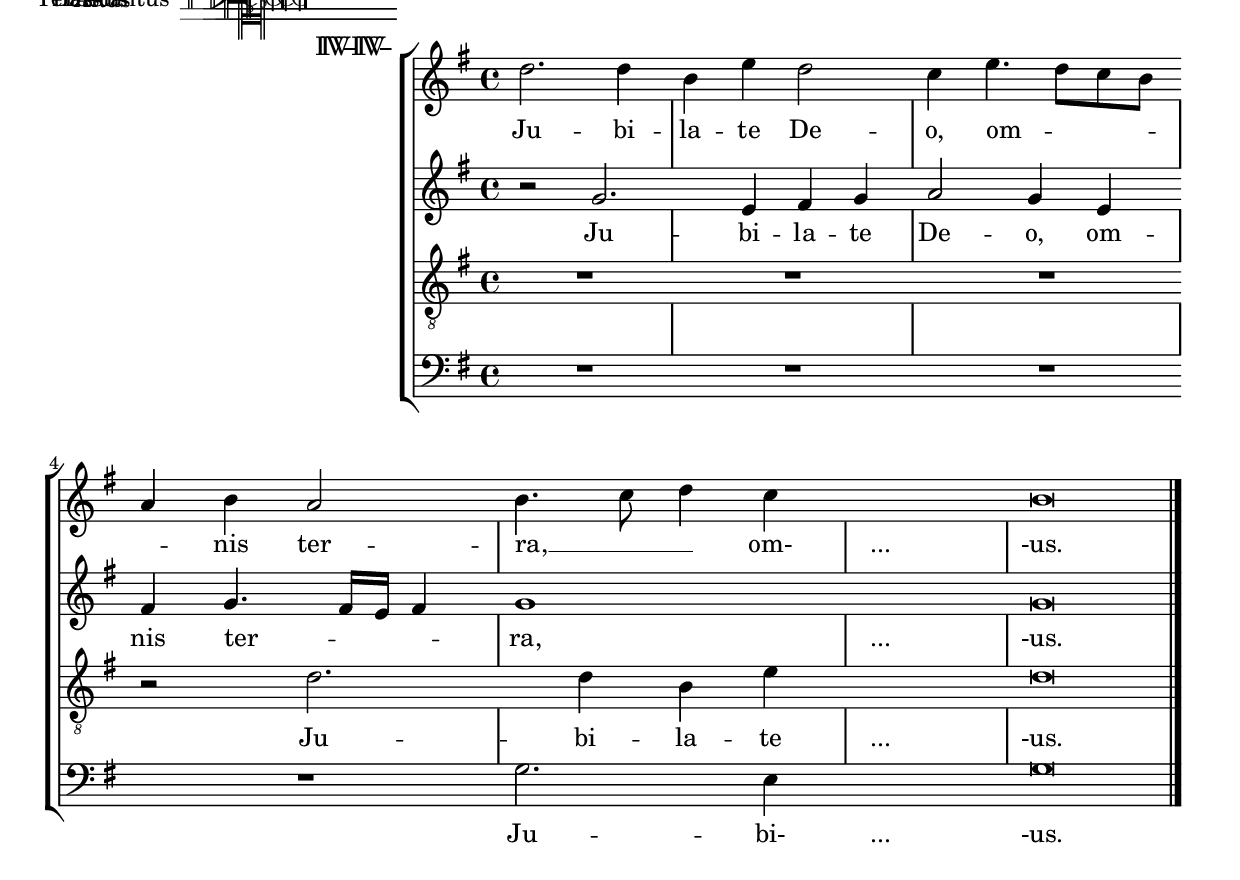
%% Do not edit this file; it is auto-generated from input/new
%% This file is in the public domain.
%% Note: this file works from version 2.12.0
\version "2.13.1"
\header {
%% Translation of GIT committish: aea975539ec44fd0f1a8fd25930b88b5ab64b53a
  texidoces = "
Los «incipit» se pueden escribir utilizando el grob del nombre del
instruemento, pero manteniendo independientes las definiciones del
nombre del instrumento y del incipit."
 
 doctitlees = "Incipit"

  lsrtags = "staff-notation,ancient-notation"
  texidoc = "Incipits can be added using the instrument name grob, but
keeping separate the instrument name definition and the incipit definition."
  doctitle = "Incipit"
} % begin verbatim


incipit =
#(define-music-function (parser location incipit-music) (ly:music?)
  #{
    \once \override Staff.InstrumentName #'self-alignment-X = #RIGHT
    \once \override Staff.InstrumentName #'self-alignment-Y = #UP
    \once \override Staff.InstrumentName #'Y-offset = #4
    \once \override Staff.InstrumentName #'padding = #0.3
    \once \override Staff.InstrumentName #'stencil =
    #(lambda (grob)
       (let* ((instrument-name (ly:grob-property grob 'long-text))
              (layout (ly:output-def-clone (ly:grob-layout grob)))
              (music (make-music 'SequentialMusic
                      'elements (list (make-music 'ContextSpeccedMusic
                                        'context-type 'MensuralStaff
                                        'element (make-music 'PropertySet
                                                   'symbol 'instrumentName
                                                   'value instrument-name))
                                      $incipit-music)))
              (score (ly:make-score music))
              (mm (ly:output-def-lookup layout 'mm))
              (indent (ly:output-def-lookup layout 'indent))
              (width (ly:output-def-lookup layout 'incipit-width))
              (incipit-width (if (number? width)
                                 (* width mm)
                                 (* indent 0.5))))
         (ly:output-def-set-variable! layout 'indent (- indent incipit-width))
         (ly:output-def-set-variable! layout 'line-width indent)
         (ly:output-def-set-variable! layout 'ragged-right #f)
         (ly:output-def-set-variable! layout 'ragged-last #f)
         (ly:output-def-set-variable! layout 'system-count 1)
         (ly:score-add-output-def! score layout)
         (ly:grob-set-property! grob 'long-text
               (markup #:score score))
         (ly:system-start-text::print grob)))
  #})

%%%%%%%%%%%%%%%%%%%%%%%%%

global = {
  \set Score.skipBars = ##t
  \key g \major
  \time 4/4

  % the actual music
  \skip 1*8

  % let finis bar go through all staves
  \override Staff.BarLine #'transparent = ##f

  % finis bar
  \bar "|."
}

discantusIncipit = <<
  \new MensuralVoice = "discantusIncipit" <<
    \repeat unfold 9 { s1 \noBreak }
    {
      \clef "neomensural-c1"
      \key f \major
      \time 2/2
      c''1.
    }
  >>
  \new Lyrics \lyricsto discantusIncipit { IV- }
>>

discantusNotes = {
  \transpose c' c'' {
    \clef "treble"
    d'2. d'4 |
    b e' d'2 |
    c'4 e'4.( d'8 c' b |
    a4) b a2 |
    b4.( c'8 d'4) c'4 |
    \once \override NoteHead #'transparent = ##t
    c'1 |
    b\breve |
  }
}

discantusLyrics = \lyricmode {
  Ju -- bi -- |
  la -- te De -- |
  o, om --
  nis ter -- |
  ra, __ om- |
  "..." |
  -us. |
}

altusIncipit = <<
  \new MensuralVoice = "altusIncipit" <<
    \repeat unfold 9 { s1 \noBreak }
    {
      \clef "neomensural-c3"
      \key f \major
      \time 2/2
      r1 f'1.
    }
  >>
  \new Lyrics \lyricsto altusIncipit { IV- }
>>

altusNotes = {
  \transpose c' c'' {
    \clef "treble"
    % two measures
    r2 g2. e4 fis g |
    a2 g4 e |
    fis g4.( fis16 e fis4) |
    g1 |
    \once \override NoteHead #'transparent = ##t
    g1 |
    g\breve |
  }
}

altusLyrics = \lyricmode {
  % two measures
  Ju -- bi -- la -- te |
  De -- o, om -- |
  nis ter -- ra, |
  "..." |
  -us. |
}

tenorIncipit = <<
  \new MensuralVoice = "tenorIncipit" <<
    \repeat unfold 9 { s1 \noBreak }
    {
      \clef "neomensural-c4"
      \key f \major
      \time 2/2
      r\longa
      r\breve
      r1 c'1.
    }
  >>
  \new Lyrics \lyricsto tenorIncipit { IV- }
>>

tenorNotes = {
  \transpose c' c' {
    \once \override Staff.VerticalAxisGroup #'minimum-Y-extent = #'(-6 . 3)
    \clef "treble_8"
    R1 |
    R1 |
    R1 |
    % two measures
    r2 d'2. d'4 b e' |
    \once \override NoteHead #'transparent = ##t
    e'1 |
    d'\breve |
  }
}

tenorLyrics = \lyricmode {
  % two measures
  Ju -- bi -- la -- te |
  "..." |
  -us. 
}

bassusIncipit = <<
  \new MensuralVoice = "bassusIncipit" <<
    \repeat unfold 9 { s1 \noBreak }
    {
      \clef "bass"
      \key f \major
      \time 2/2
      %% incipit
      r\maxima
      f1.
    }
  >>
  \new Lyrics \lyricsto bassusIncipit { IV- }
>>

bassusNotes = {
  \transpose c' c' {
    \clef "bass"
    R1 |
    R1 |
    R1 |
    R1 |
    g2. e4 |
    \once \override NoteHead #'transparent = ##t
    e1 |
    g\breve |
  }
}

bassusLyrics = \lyricmode {
  Ju -- bi- |
  "..." |
  -us.
}

\score {
  <<
    \new StaffGroup = choirStaff <<
      \new Voice = "discantusNotes" <<
        \global
        \set Staff.instrumentName = #"Discantus"
        \incipit \discantusIncipit
        \discantusNotes
      >>
      \new Lyrics = "discantusLyrics" \lyricsto discantusNotes { \discantusLyrics }
      \new Voice = "altusNotes" <<
        \global
        \set Staff.instrumentName = #"Altus"
        \incipit \altusIncipit
        \altusNotes
      >>
      \new Lyrics = "altusLyrics" \lyricsto altusNotes { \altusLyrics }
      \new Voice = "tenorNotes" <<
        \global
        \set Staff.instrumentName = #"Tenor"
        \incipit \tenorIncipit
        \tenorNotes
      >>
      \new Lyrics = "tenorLyrics" \lyricsto tenorNotes { \tenorLyrics }
      \new Voice = "bassusNotes" <<
        \global
        \set Staff.instrumentName = #"Bassus"
        \incipit \bassusIncipit
        \bassusNotes
      >>
      \new Lyrics = "bassusLyrics" \lyricsto bassusNotes { \bassusLyrics }
    >>
  >>
  \layout {
    \context {
      \Score
      %% no bar lines in staves or lyrics
      \override BarLine #'transparent = ##t
    }
    %% the next two instructions keep the lyrics between the bar lines
    \context {
      \Lyrics
      \consists "Bar_engraver"
      \consists "Separating_line_group_engraver"
    }
    \context {
      \Voice
      %% no slurs
      \override Slur #'transparent = ##t
      %% Comment in the below "\remove" command to allow line
      %% breaking also at those bar lines where a note overlaps
      %% into the next measure.  The command is commented out in this
      %% short example score, but especially for large scores, you
      %% will typically yield better line breaking and thus improve
      %% overall spacing if you comment in the following command.
      %%\remove "Forbid_line_break_engraver"
    }
    indent = 6\cm
    incipit-width = 4\cm
  }
}
